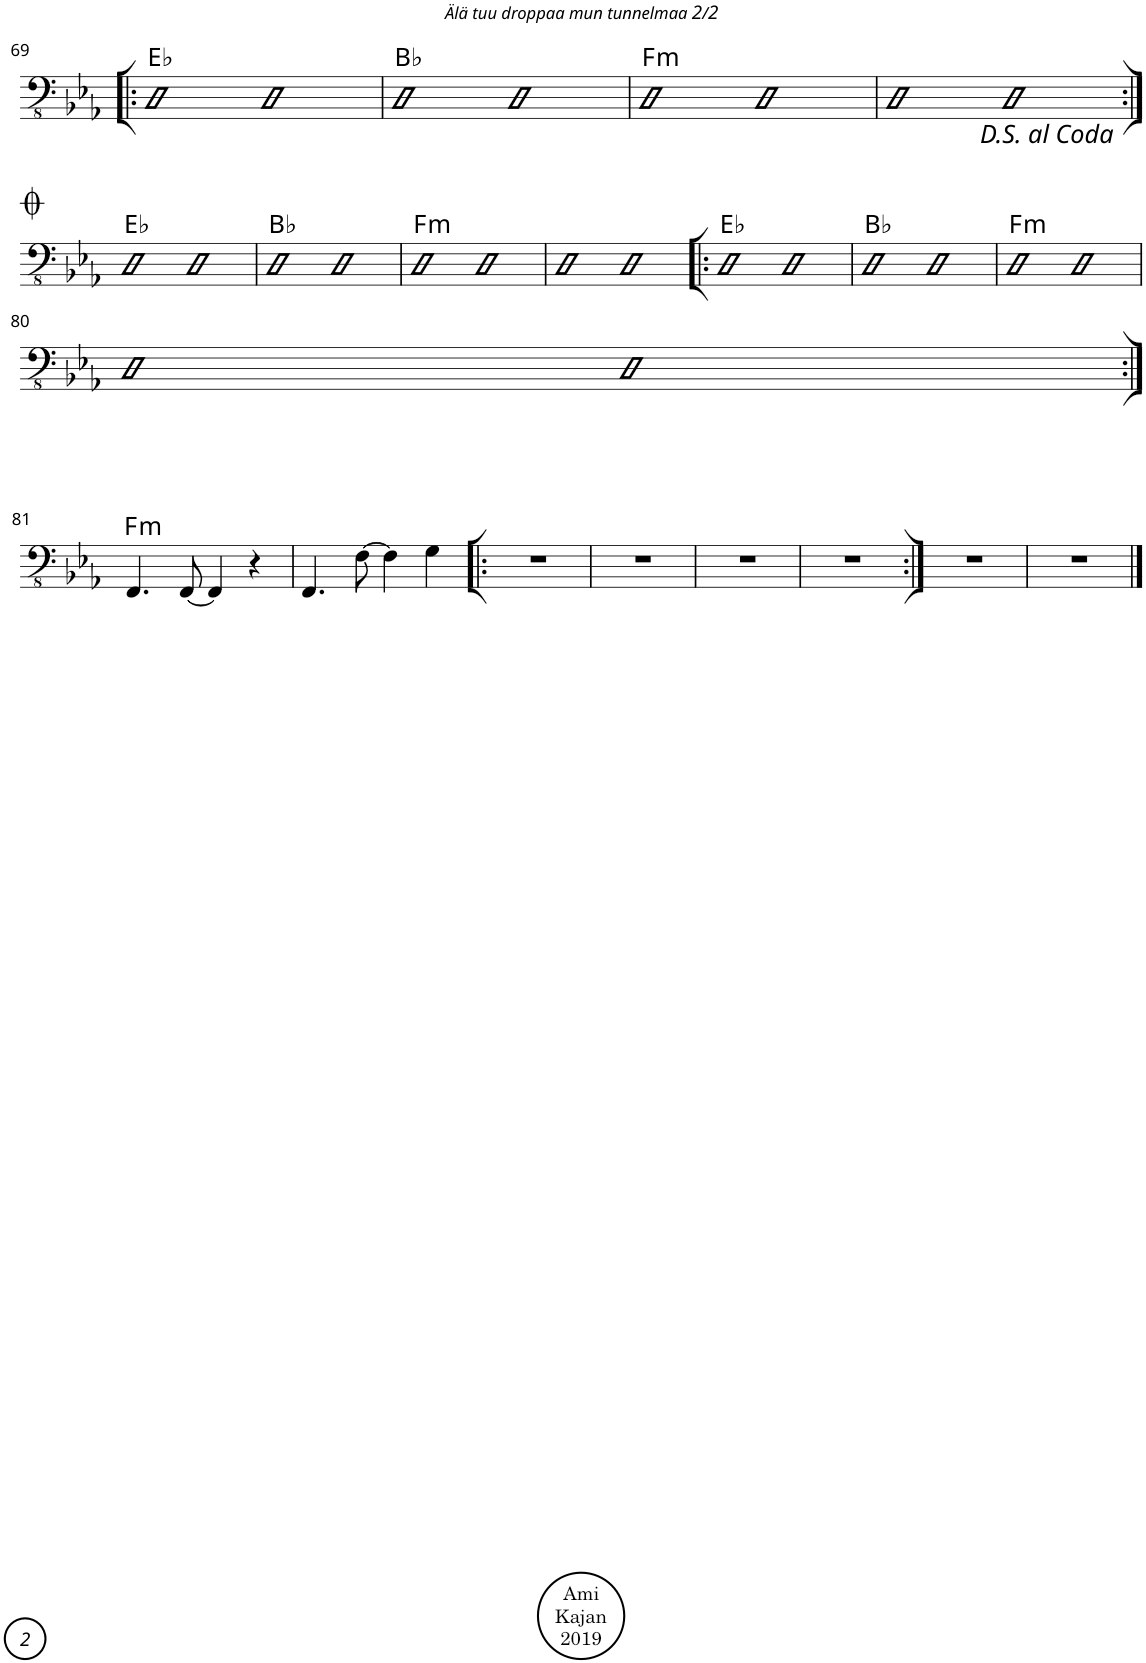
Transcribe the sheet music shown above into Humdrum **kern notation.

**kern	**harte
*part1	*part1
*staff1	*
*I"Acoustic Bass	*
*I'Bass	*
!!LO:PB:g=z
*clefFv4	*
*k[b-e-a-]	*
*M2/2	*
*met(c|)	*
=69!|:	=69!|:
2EE-	Eb:maj
2EE-	.
=70	=70
2EE-	Bb:maj
2EE-	.
=71	=71
!	!LO:H:kt=m
2EE-	F:min
2EE-	.
=72	=72
2EE-	.
2EE-	.
!!LO:LB:g=z
=73:|!	=73:|!
2EE-	Eb:maj
2EE-	.
=74	=74
2EE-	Bb:maj
2EE-	.
=75	=75
!	!LO:H:kt=m
2EE-	F:min
2EE-	.
=76	=76
2EE-	.
2EE-	.
=77!|:	=77!|:
2EE-	Eb:maj
2EE-	.
=78	=78
2EE-	Bb:maj
2EE-	.
=79	=79
!	!LO:H:kt=m
2EE-	F:min
2EE-	.
!!LO:LB:g=z
=80	=80
2EE-	.
2EE-	.
!!LO:LB:g=z
=81:|!	=81:|!
!	!LO:H:kt=m
4.FFF/	F:min
[8FFF/	.
4FFF/]	.
4r	.
=82	=82
4.FFF/	.
[8FF\	.
4FF\]	.
4GG\	.
=83!|:	=83!|:
1r	.
=84	=84
1r	.
=85	=85
1r	.
=86	=86
1r	.
=87:|!	=87:|!
1r	.
=88	=88
1r	.
==	==
*-	*-
